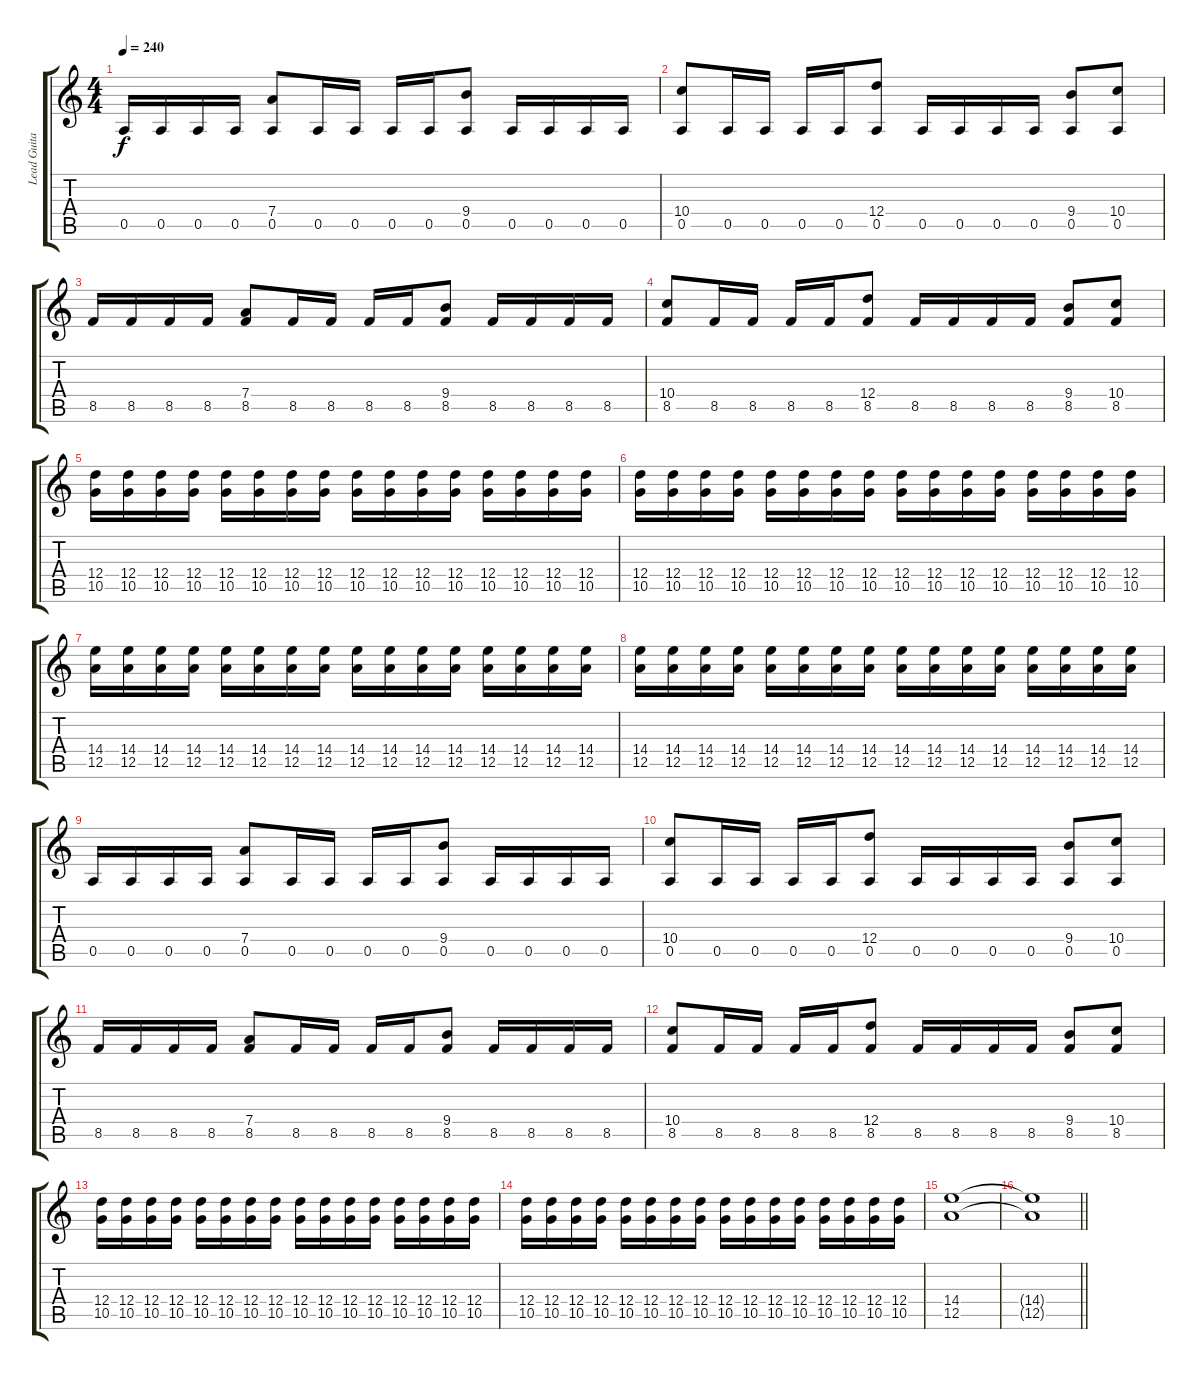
\track ("Lead Guitar" "Lead Guita") {instrument distortionguitar}
\staff {score tabs}
\tuning (E4 B3 G3 D3 A2 E2) {hide}
\ts (4 4)
\tempo 240
\clef g2
\ks c
0.5.16{dy f} 0.5.16 0.5.16 0.5.16 (7.4 0.5).8 0.5.16 0.5.16 0.5.16 0.5.16 (9.4 0.5).8 0.5.16 0.5.16 0.5.16 0.5.16 |
(10.4 0.5).8 0.5.16 0.5.16 0.5.16 0.5.16 (12.4 0.5).8 0.5.16 0.5.16 0.5.16 0.5.16 (9.4 0.5).8 (10.4 0.5).8 |
8.5.16 8.5.16 8.5.16 8.5.16 (7.4 8.5).8 8.5.16 8.5.16 8.5.16 8.5.16 (9.4 8.5).8 8.5.16 8.5.16 8.5.16 8.5.16 |
(10.4 8.5).8 8.5.16 8.5.16 8.5.16 8.5.16 (12.4 8.5).8 8.5.16 8.5.16 8.5.16 8.5.16 (9.4 8.5).8 (10.4 8.5).8 |
(12.4 10.5).16 (12.4 10.5).16 (12.4 10.5).16 (12.4 10.5).16 (12.4 10.5).16 (12.4 10.5).16 (12.4 10.5).16 (12.4 10.5).16 (12.4 10.5).16 (12.4 10.5).16 (12.4 10.5).16 (12.4 10.5).16 (12.4 10.5).16 (12.4 10.5).16 (12.4 10.5).16 (12.4 10.5).16 |
(12.4 10.5).16 (12.4 10.5).16 (12.4 10.5).16 (12.4 10.5).16 (12.4 10.5).16 (12.4 10.5).16 (12.4 10.5).16 (12.4 10.5).16 (12.4 10.5).16 (12.4 10.5).16 (12.4 10.5).16 (12.4 10.5).16 (12.4 10.5).16 (12.4 10.5).16 (12.4 10.5).16 (12.4 10.5).16 |
(14.4 12.5).16 (14.4 12.5).16 (14.4 12.5).16 (14.4 12.5).16 (14.4 12.5).16 (14.4 12.5).16 (14.4 12.5).16 (14.4 12.5).16 (14.4 12.5).16 (14.4 12.5).16 (14.4 12.5).16 (14.4 12.5).16 (14.4 12.5).16 (14.4 12.5).16 (14.4 12.5).16 (14.4 12.5).16 |
(14.4 12.5).16 (14.4 12.5).16 (14.4 12.5).16 (14.4 12.5).16 (14.4 12.5).16 (14.4 12.5).16 (14.4 12.5).16 (14.4 12.5).16 (14.4 12.5).16 (14.4 12.5).16 (14.4 12.5).16 (14.4 12.5).16 (14.4 12.5).16 (14.4 12.5).16 (14.4 12.5).16 (14.4 12.5).16 |
0.5.16 0.5.16 0.5.16 0.5.16 (7.4 0.5).8 0.5.16 0.5.16 0.5.16 0.5.16 (9.4 0.5).8 0.5.16 0.5.16 0.5.16 0.5.16 |
(10.4 0.5).8 0.5.16 0.5.16 0.5.16 0.5.16 (12.4 0.5).8 0.5.16 0.5.16 0.5.16 0.5.16 (9.4 0.5).8 (10.4 0.5).8 |
8.5.16 8.5.16 8.5.16 8.5.16 (7.4 8.5).8 8.5.16 8.5.16 8.5.16 8.5.16 (9.4 8.5).8 8.5.16 8.5.16 8.5.16 8.5.16 |
(10.4 8.5).8 8.5.16 8.5.16 8.5.16 8.5.16 (12.4 8.5).8 8.5.16 8.5.16 8.5.16 8.5.16 (9.4 8.5).8 (10.4 8.5).8 |
(12.4 10.5).16 (12.4 10.5).16 (12.4 10.5).16 (12.4 10.5).16 (12.4 10.5).16 (12.4 10.5).16 (12.4 10.5).16 (12.4 10.5).16 (12.4 10.5).16 (12.4 10.5).16 (12.4 10.5).16 (12.4 10.5).16 (12.4 10.5).16 (12.4 10.5).16 (12.4 10.5).16 (12.4 10.5).16 |
(12.4 10.5).16 (12.4 10.5).16 (12.4 10.5).16 (12.4 10.5).16 (12.4 10.5).16 (12.4 10.5).16 (12.4 10.5).16 (12.4 10.5).16 (12.4 10.5).16 (12.4 10.5).16 (12.4 10.5).16 (12.4 10.5).16 (12.4 10.5).16 (12.4 10.5).16 (12.4 10.5).16 (12.4 10.5).16 |
(14.4 12.5).1 |
\barLineRight lightlight
(14.4{t} 12.5{t}).1
